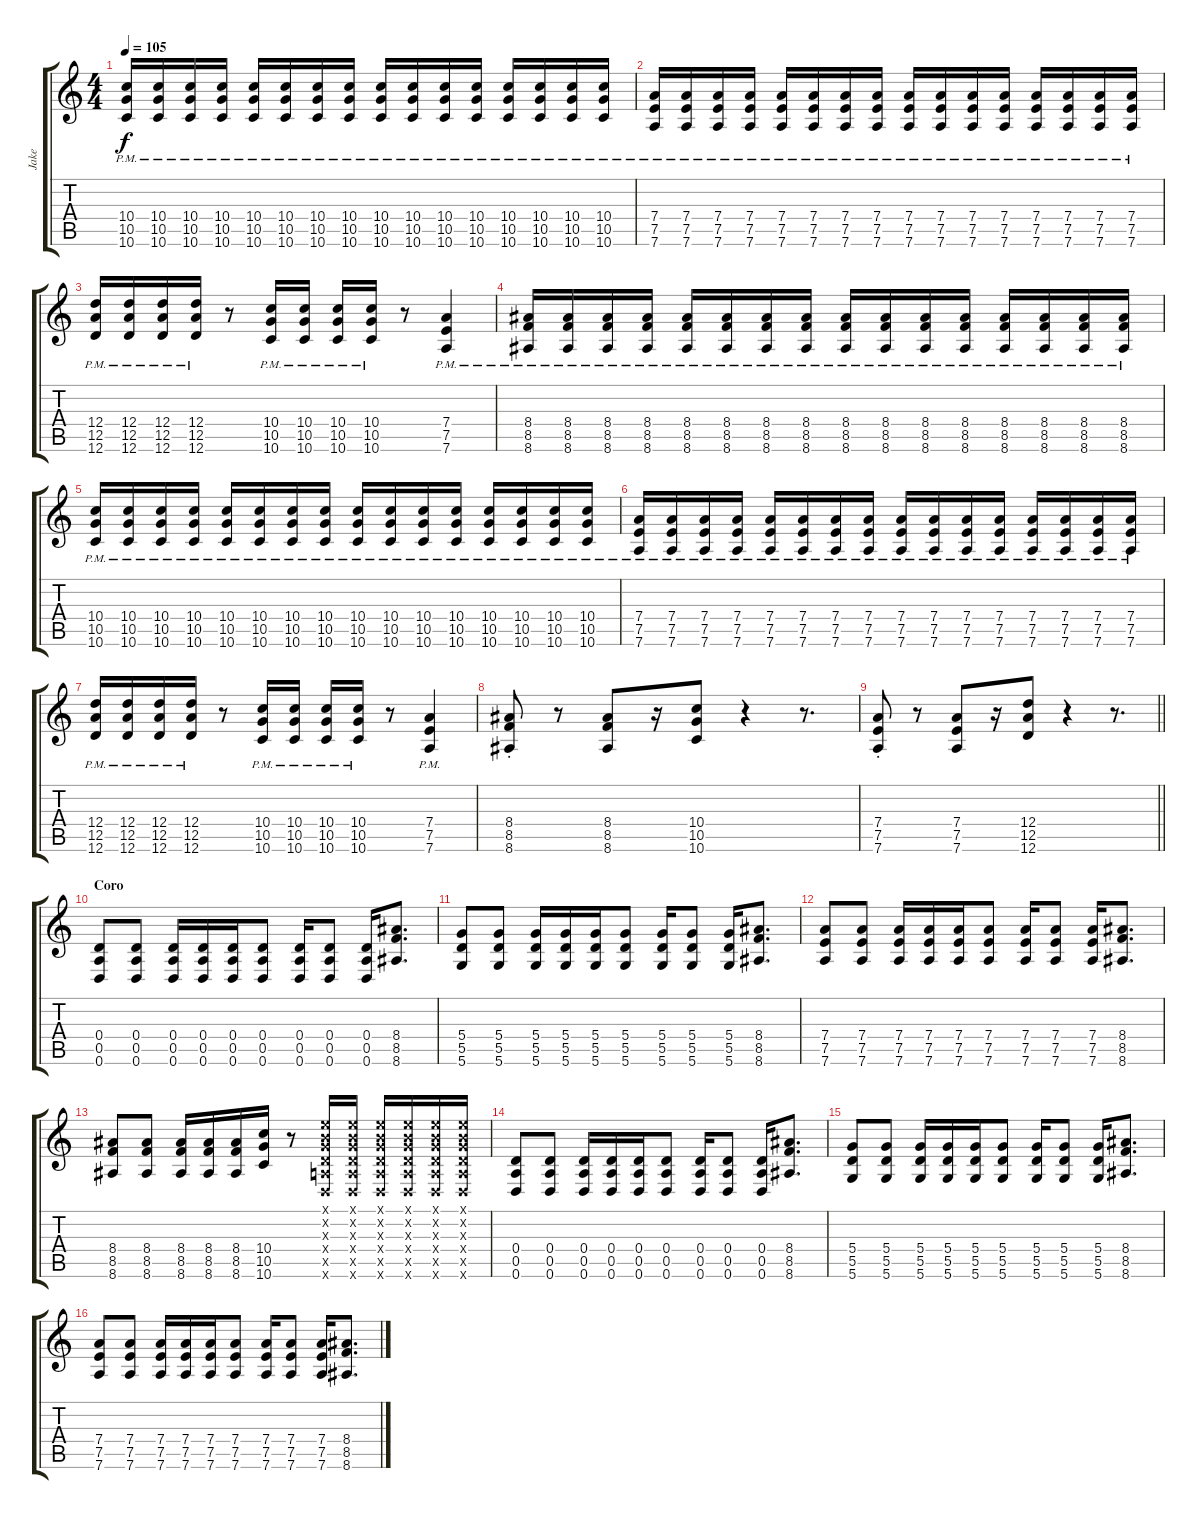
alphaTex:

\track ("Jake" "Jake") {instrument distortionguitar}
\staff {score tabs}
\tuning (E4 B3 G3 D3 A2 D2) {hide}
\ts (4 4)
\tempo 105
\clef g2
\ks c
(10.4{pm} 10.5{pm} 10.6{pm}).16{dy f} (10.4{pm} 10.5{pm} 10.6{pm}).16 (10.4{pm} 10.5{pm} 10.6{pm}).16 (10.4{pm} 10.5{pm} 10.6{pm}).16 (10.4{pm} 10.5{pm} 10.6{pm}).16 (10.4{pm} 10.5{pm} 10.6{pm}).16 (10.4{pm} 10.5{pm} 10.6{pm}).16 (10.4{pm} 10.5{pm} 10.6{pm}).16 (10.4{pm} 10.5{pm} 10.6{pm}).16 (10.4{pm} 10.5{pm} 10.6{pm}).16 (10.4{pm} 10.5{pm} 10.6{pm}).16 (10.4{pm} 10.5{pm} 10.6{pm}).16 (10.4{pm} 10.5{pm} 10.6{pm}).16 (10.4{pm} 10.5{pm} 10.6{pm}).16 (10.4{pm} 10.5{pm} 10.6{pm}).16 (10.4{pm} 10.5{pm} 10.6{pm}).16 |
(7.4{pm} 7.5{pm} 7.6{pm}).16 (7.4{pm} 7.5{pm} 7.6{pm}).16 (7.4{pm} 7.5{pm} 7.6{pm}).16 (7.4{pm} 7.5{pm} 7.6{pm}).16 (7.4{pm} 7.5{pm} 7.6{pm}).16 (7.4{pm} 7.5{pm} 7.6{pm}).16 (7.4{pm} 7.5{pm} 7.6{pm}).16 (7.4{pm} 7.5{pm} 7.6{pm}).16 (7.4{pm} 7.5{pm} 7.6{pm}).16 (7.4{pm} 7.5{pm} 7.6{pm}).16 (7.4{pm} 7.5{pm} 7.6{pm}).16 (7.4{pm} 7.5{pm} 7.6{pm}).16 (7.4{pm} 7.5{pm} 7.6{pm}).16 (7.4{pm} 7.5{pm} 7.6{pm}).16 (7.4{pm} 7.5{pm} 7.6{pm}).16 (7.4{pm} 7.5{pm} 7.6{pm}).16 |
(12.4{pm} 12.5{pm} 12.6{pm}).16 (12.4{pm} 12.5{pm} 12.6{pm}).16 (12.4{pm} 12.5{pm} 12.6{pm}).16 (12.4{pm} 12.5{pm} 12.6{pm}).16 r.8 (10.4{pm} 10.5{pm} 10.6{pm}).16 (10.4{pm} 10.5{pm} 10.6{pm}).16 (10.4{pm} 10.5{pm} 10.6{pm}).16 (10.4{pm} 10.5{pm} 10.6{pm}).16 r.8 (7.4{pm} 7.5{pm} 7.6{pm}).4 |
(8.4{pm} 8.5{pm} 8.6{pm}).16 (8.4{pm} 8.5{pm} 8.6{pm}).16 (8.4{pm} 8.5{pm} 8.6{pm}).16 (8.4{pm} 8.5{pm} 8.6{pm}).16 (8.4{pm} 8.5{pm} 8.6{pm}).16 (8.4{pm} 8.5{pm} 8.6{pm}).16 (8.4{pm} 8.5{pm} 8.6{pm}).16 (8.4{pm} 8.5{pm} 8.6{pm}).16 (8.4{pm} 8.5{pm} 8.6{pm}).16 (8.4{pm} 8.5{pm} 8.6{pm}).16 (8.4{pm} 8.5{pm} 8.6{pm}).16 (8.4{pm} 8.5{pm} 8.6{pm}).16 (8.4{pm} 8.5{pm} 8.6{pm}).16 (8.4{pm} 8.5{pm} 8.6{pm}).16 (8.4{pm} 8.5{pm} 8.6{pm}).16 (8.4{pm} 8.5{pm} 8.6{pm}).16 |
(10.4{pm} 10.5{pm} 10.6{pm}).16 (10.4{pm} 10.5{pm} 10.6{pm}).16 (10.4{pm} 10.5{pm} 10.6{pm}).16 (10.4{pm} 10.5{pm} 10.6{pm}).16 (10.4{pm} 10.5{pm} 10.6{pm}).16 (10.4{pm} 10.5{pm} 10.6{pm}).16 (10.4{pm} 10.5{pm} 10.6{pm}).16 (10.4{pm} 10.5{pm} 10.6{pm}).16 (10.4{pm} 10.5{pm} 10.6{pm}).16 (10.4{pm} 10.5{pm} 10.6{pm}).16 (10.4{pm} 10.5{pm} 10.6{pm}).16 (10.4{pm} 10.5{pm} 10.6{pm}).16 (10.4{pm} 10.5{pm} 10.6{pm}).16 (10.4{pm} 10.5{pm} 10.6{pm}).16 (10.4{pm} 10.5{pm} 10.6{pm}).16 (10.4{pm} 10.5{pm} 10.6{pm}).16 |
(7.4{pm} 7.5{pm} 7.6{pm}).16 (7.4{pm} 7.5{pm} 7.6{pm}).16 (7.4{pm} 7.5{pm} 7.6{pm}).16 (7.4{pm} 7.5{pm} 7.6{pm}).16 (7.4{pm} 7.5{pm} 7.6{pm}).16 (7.4{pm} 7.5{pm} 7.6{pm}).16 (7.4{pm} 7.5{pm} 7.6{pm}).16 (7.4{pm} 7.5{pm} 7.6{pm}).16 (7.4{pm} 7.5{pm} 7.6{pm}).16 (7.4{pm} 7.5{pm} 7.6{pm}).16 (7.4{pm} 7.5{pm} 7.6{pm}).16 (7.4{pm} 7.5{pm} 7.6{pm}).16 (7.4{pm} 7.5{pm} 7.6{pm}).16 (7.4{pm} 7.5{pm} 7.6{pm}).16 (7.4{pm} 7.5{pm} 7.6{pm}).16 (7.4{pm} 7.5{pm} 7.6{pm}).16 |
(12.4{pm} 12.5{pm} 12.6{pm}).16 (12.4{pm} 12.5{pm} 12.6{pm}).16 (12.4{pm} 12.5{pm} 12.6{pm}).16 (12.4{pm} 12.5{pm} 12.6{pm}).16 r.8 (10.4{pm} 10.5{pm} 10.6{pm}).16 (10.4{pm} 10.5{pm} 10.6{pm}).16 (10.4{pm} 10.5{pm} 10.6{pm}).16 (10.4{pm} 10.5{pm} 10.6{pm}).16 r.8 (7.4{pm} 7.5{pm} 7.6{pm}).4 |
(8.4 8.5 8.6{st}).8{volume 16} r.8 (8.4 8.5 8.6).8 r.16 (10.4 10.5 10.6).8 r.4 r.8{d} |
\barLineRight lightlight
(7.4 7.5 7.6{st}).8 r.8 (7.4 7.5 7.6).8 r.16 (12.4 12.5 12.6).8 r.4 r.8{d} |
\section ("" "Coro")
(0.4 0.5 0.6).8 (0.4 0.5 0.6).8 (0.4 0.5 0.6).16 (0.4 0.5 0.6).16 (0.4 0.5 0.6).16 (0.4 0.5 0.6).8 (0.4 0.5 0.6).16 (0.4 0.5 0.6).8 (0.4 0.5 0.6).16 (8.4 8.5 8.6).8{d} |
(5.4 5.5 5.6).8 (5.4 5.5 5.6).8 (5.4 5.5 5.6).16 (5.4 5.5 5.6).16 (5.4 5.5 5.6).16 (5.4 5.5 5.6).8 (5.4 5.5 5.6).16 (5.4 5.5 5.6).8 (5.4 5.5 5.6).16 (8.4 8.5 8.6).8{d} |
(7.4 7.5 7.6).8 (7.4 7.5 7.6).8 (7.4 7.5 7.6).16 (7.4 7.5 7.6).16 (7.4 7.5 7.6).16 (7.4 7.5 7.6).8 (7.4 7.5 7.6).16 (7.4 7.5 7.6).8 (7.4 7.5 7.6).16 (8.4 8.5 8.6).8{d} |
(8.4 8.5 8.6).8 (8.4 8.5 8.6).8 (8.4 8.5 8.6).16 (8.4 8.5 8.6).16 (8.4 8.5 8.6).16 (10.4 10.5 10.6).16 r.8 (0.1{x} 0.2{x} 0.3{x} 0.4{x} 0.5{x} 0.6{x}).16 (0.1{x} 0.2{x} 0.3{x} 0.4{x} 0.5{x} 0.6{x}).16 (0.1{x} 0.2{x} 0.3{x} 0.4{x} 0.5{x} 0.6{x}).16 (0.1{x} 0.2{x} 0.3{x} 0.4{x} 0.5{x} 0.6{x}).16 (0.1{x} 0.2{x} 0.3{x} 0.4{x} 0.5{x} 0.6{x}).16 (0.1{x} 0.2{x} 0.3{x} 0.4{x} 0.5{x} 0.6{x}).16 |
(0.4 0.5 0.6).8 (0.4 0.5 0.6).8 (0.4 0.5 0.6).16 (0.4 0.5 0.6).16 (0.4 0.5 0.6).16 (0.4 0.5 0.6).8 (0.4 0.5 0.6).16 (0.4 0.5 0.6).8 (0.4 0.5 0.6).16 (8.4 8.5 8.6).8{d} |
(5.4 5.5 5.6).8 (5.4 5.5 5.6).8 (5.4 5.5 5.6).16 (5.4 5.5 5.6).16 (5.4 5.5 5.6).16 (5.4 5.5 5.6).8 (5.4 5.5 5.6).16 (5.4 5.5 5.6).8 (5.4 5.5 5.6).16 (8.4 8.5 8.6).8{d} |
(7.4 7.5 7.6).8 (7.4 7.5 7.6).8 (7.4 7.5 7.6).16 (7.4 7.5 7.6).16 (7.4 7.5 7.6).16 (7.4 7.5 7.6).8 (7.4 7.5 7.6).16 (7.4 7.5 7.6).8 (7.4 7.5 7.6).16 (8.4 8.5 8.6).8{d}
